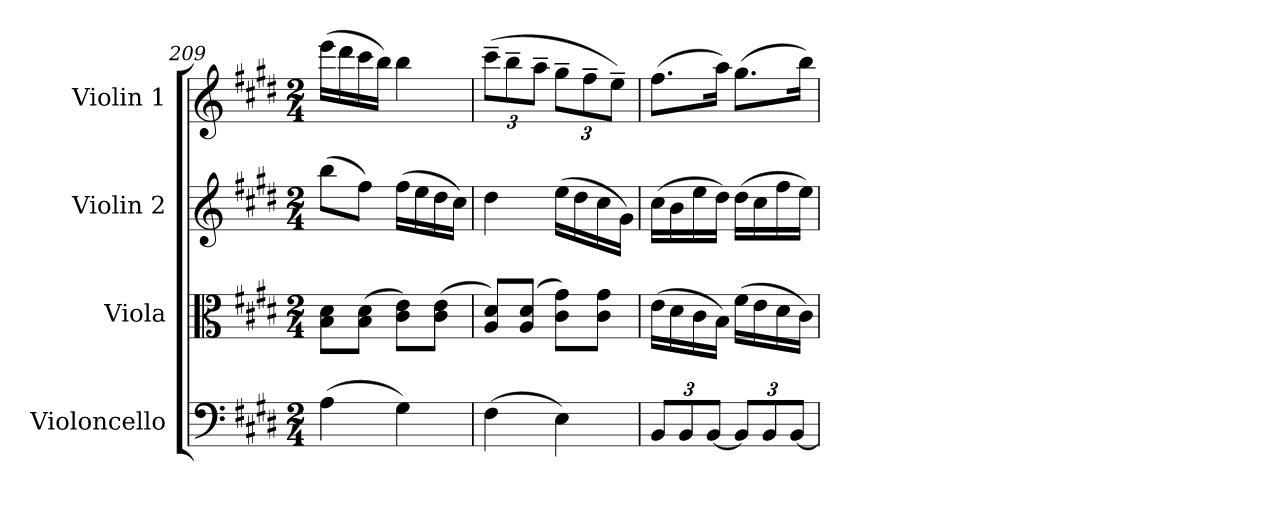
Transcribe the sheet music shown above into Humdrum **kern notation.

**kern	**kern	**kern	**kern
*part4	*part3	*part2	*part1
*staff4	*staff3	*staff2	*staff1
*I"Violoncello	*I"Viola	*I"Violin 2	*I"Violin 1
*I'Vc	*I'Vla	*I'Vln	*I'Vln
*clefF4	*clefC3	*clefG2	*clefG2
*k[f#c#g#d#]	*k[f#c#g#d#]	*k[f#c#g#d#]	*k[f#c#g#d#]
*M2/4	*M2/4	*M2/4	*M2/4
=209	=209	=209	=209
(4A\	8B\ 8d#\L	(8bb\L	(16eee\LL
.	.	.	16ddd#\
.	(8B\ 8d#\J	8ff#\J)	16ccc#\
.	.	.	16bb\JJ)
4G#\)	8c#\ 8e\L)	(16ff#\LL	4bb\
.	.	16ee\	.
.	(8c#\ 8e\J	16dd#\	.
.	.	16cc#\JJ)	.
=210	=210	=210	=210
*	*	*	*Xbrackettup
(4F#\	8A/ 8d#/L)	4dd#\	(12ccc#~\L
.	.	.	12bb~\
.	(8A/ 8d#/J	.	.
.	.	.	12aa~\J
4E\)	8c#\ 8g#\L)	(16ee\LL	12gg#~\L
.	.	16dd#\	.
.	.	.	12ff#~\
.	8c#\ 8g#\J	16cc#\	.
.	.	.	12ee~\J)
.	.	16g#\JJ)	.
!!LO:PB:g=z
=211	=211	=211	=211
*Xbrackettup	*	*	*
12BB/L	(16e\LL	(16cc#\LL	(8.ff#\L
.	16d#\	16b\	.
12BB/	.	.	.
.	16c#\	16ee\	.
[12BB/J	.	.	.
.	16B\JJ)	16dd#\JJ)	16aa\Jk)
12BB/L]	(16f#\LL	(16dd#\LL	(8.gg#\L
.	16e\	16cc#\	.
12BB/	.	.	.
.	16d#\	16ff#\	.
[12BB/J	.	.	.
.	16c#\JJ)	16ee\JJ)	16bb\Jk)
=	=	=	=
*-	*-	*-	*-
